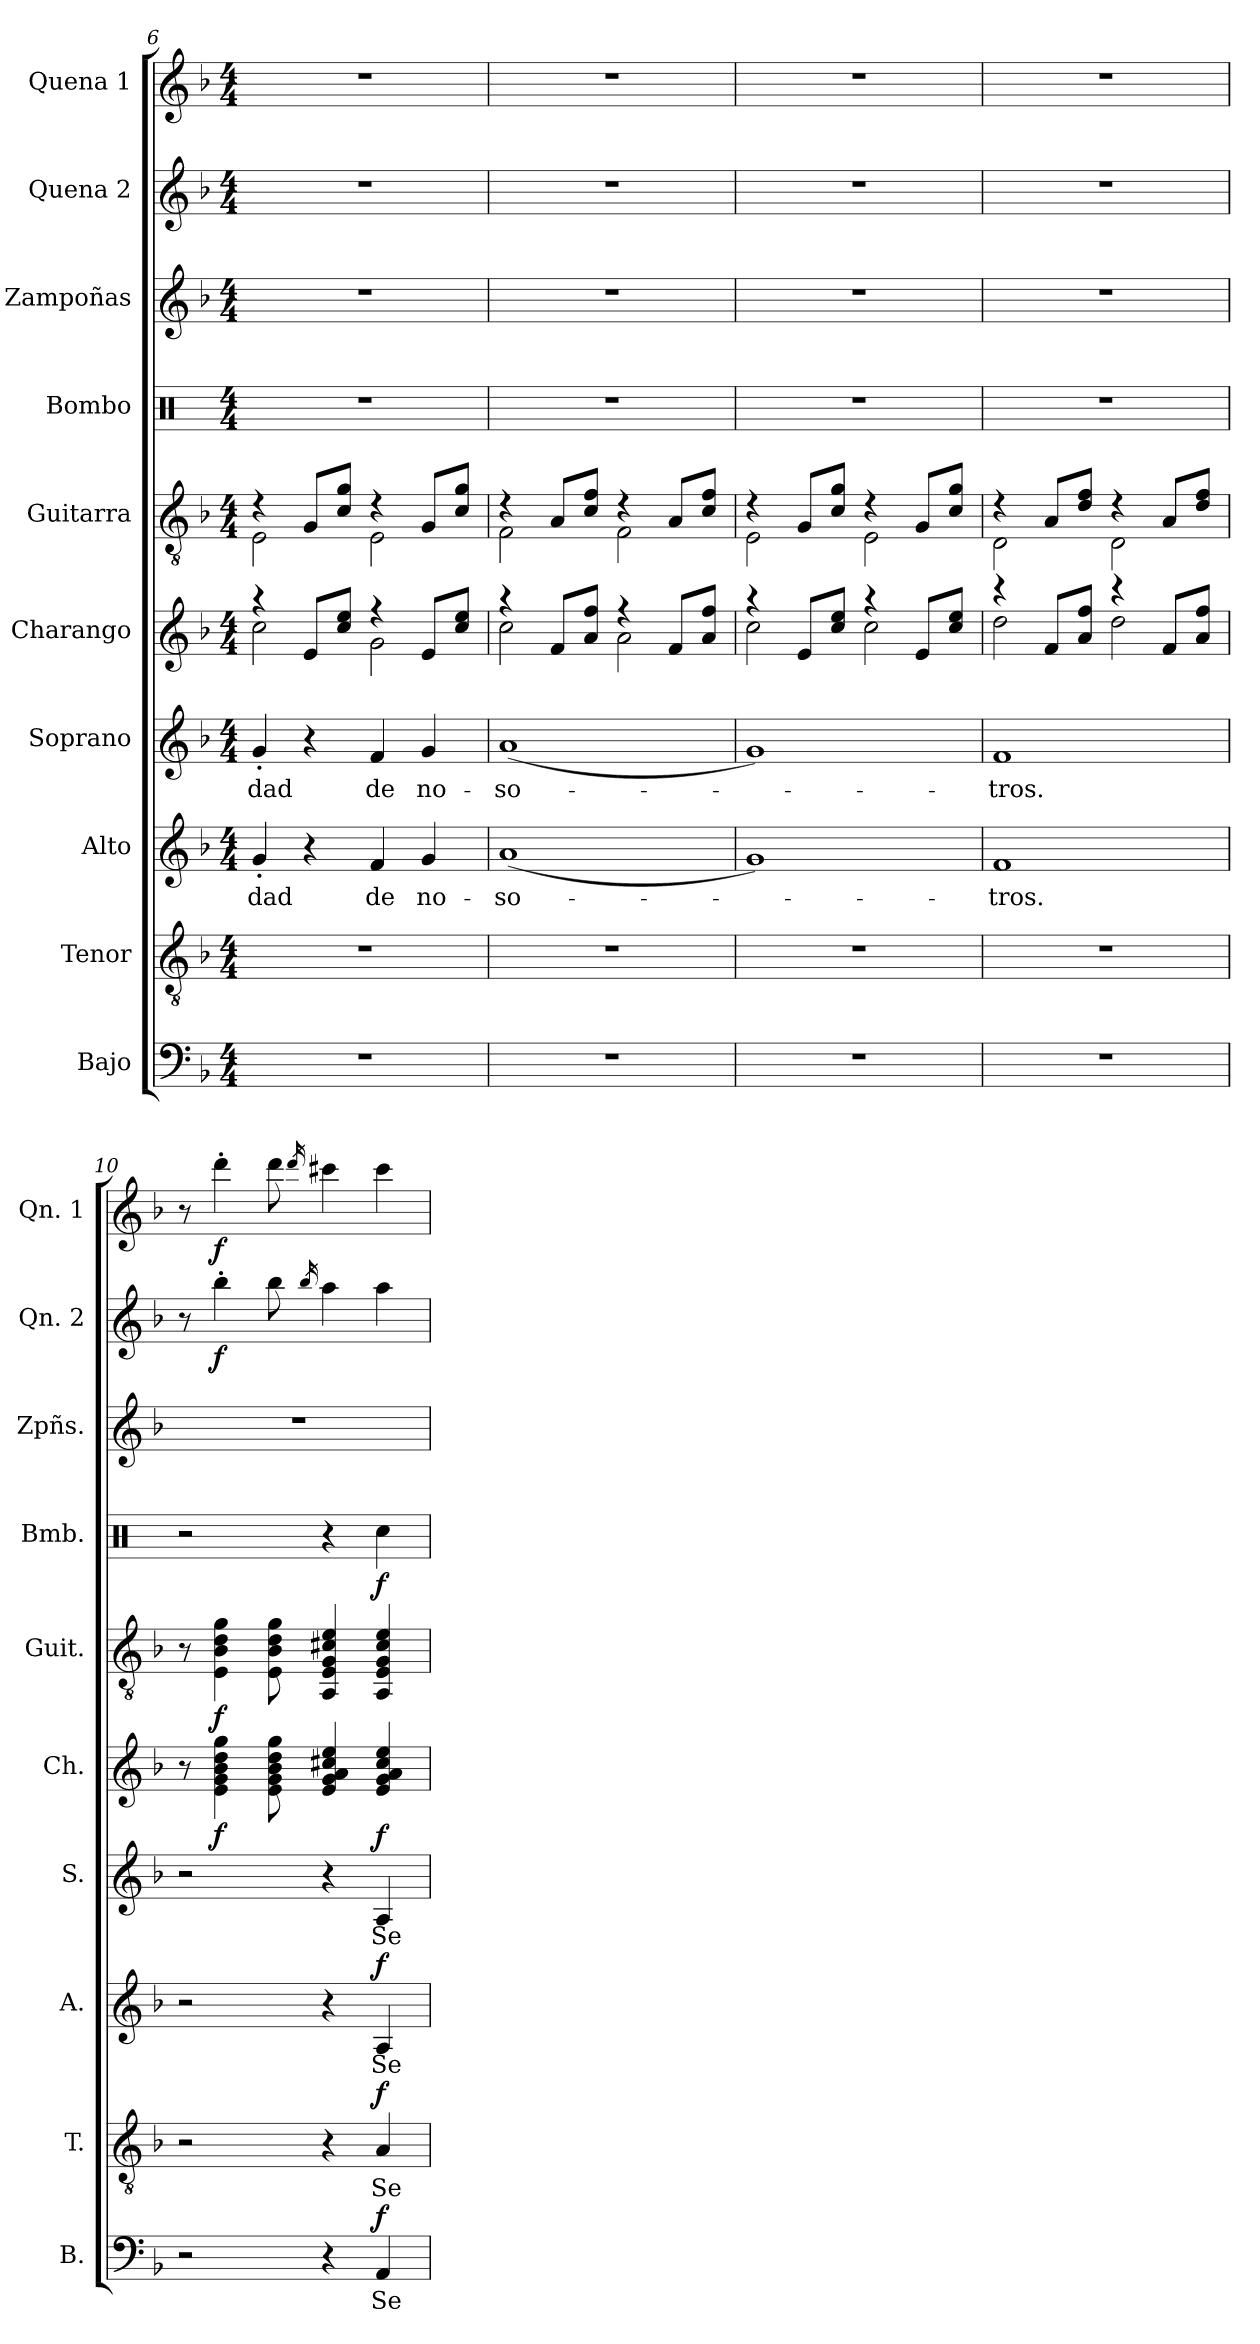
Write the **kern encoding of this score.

**kern	**text	**dynam	**kern	**text	**dynam	**kern	**text	**dynam	**kern	**text	**dynam	**kern	**dynam	**kern	**dynam	**kern	**dynam	**kern	**kern	**dynam	**kern	**dynam
*part10	*part10	*part10	*part9	*part9	*part9	*part8	*part8	*part8	*part7	*part7	*part7	*part6	*part6	*part5	*part5	*part4	*part4	*part3	*part2	*part2	*part1	*part1
*staff10	*staff10	*staff10	*staff9	*staff9	*staff9	*staff8	*staff8	*staff8	*staff7	*staff7	*staff7	*staff6	*staff6	*staff5	*staff5	*staff4	*staff4	*staff3	*staff2	*staff2	*staff1	*staff1
*I"Bajo	*	*	*I"Tenor	*	*	*I"Alto	*	*	*I"Soprano	*	*	*I"Charango	*	*I"Guitarra	*	*I"Bombo	*	*I"Zampoñas	*I"Quena 2	*	*I"Quena 1	*
*I'B.	*	*	*I'T.	*	*	*I'A.	*	*	*I'S.	*	*	*I'Ch.	*	*I'Guit.	*	*I'Bmb.	*	*I'Zpñs.	*I'Qn. 2	*	*I'Qn. 1	*
*clefF4	*	*	*clefGv2	*	*	*clefG2	*	*	*clefG2	*	*	*clefG2	*	*clefGv2	*	*clefX	*	*clefG2	*clefG2	*	*clefG2	*
*k[b-]	*	*	*k[b-]	*	*	*k[b-]	*	*	*k[b-]	*	*	*k[b-]	*	*k[b-]	*	*k[]	*	*k[b-]	*k[b-]	*	*k[b-]	*
*M4/4	*	*	*M4/4	*	*	*M4/4	*	*	*M4/4	*	*	*M4/4	*	*M4/4	*	*M4/4	*	*M4/4	*M4/4	*	*M4/4	*
=6	=6	=6	=6	=6	=6	=6	=6	=6	=6	=6	=6	=6	=6	=6	=6	=6	=6	=6	=6	=6	=6	=6
*	*	*	*	*	*	*	*	*	*	*	*	*^	*	*^	*	*	*	*	*	*	*	*
1r	.	.	1r	.	.	4g'/	-dad	.	4g'/	-dad	.	4r	2cc\	.	4r	2E\	.	1r	.	1r	1r	.	1r	.
.	.	.	.	.	.	4r	.	.	4r	.	.	8e/L	.	.	8G/L	.	.	.	.	.	.	.	.	.
.	.	.	.	.	.	.	.	.	.	.	.	8cc/ 8ee/J	.	.	8c/ 8g/J	.	.	.	.	.	.	.	.	.
.	.	.	.	.	.	4f/	de	.	4f/	de	.	4r	2g\	.	4r	2E\	.	.	.	.	.	.	.	.
.	.	.	.	.	.	4g/	no-	.	4g/	no-	.	8e/L	.	.	8G/L	.	.	.	.	.	.	.	.	.
.	.	.	.	.	.	.	.	.	.	.	.	8cc/ 8ee/J	.	.	8c/ 8g/J	.	.	.	.	.	.	.	.	.
=7	=7	=7	=7	=7	=7	=7	=7	=7	=7	=7	=7	=7	=7	=7	=7	=7	=7	=7	=7	=7	=7	=7	=7	=7
1r	.	.	1r	.	.	(1a	-so-	.	(1a	-so-	.	4r	2cc\	.	4r	2F\	.	1r	.	1r	1r	.	1r	.
.	.	.	.	.	.	.	.	.	.	.	.	8f/L	.	.	8A/L	.	.	.	.	.	.	.	.	.
.	.	.	.	.	.	.	.	.	.	.	.	8a/ 8ff/J	.	.	8c/ 8f/J	.	.	.	.	.	.	.	.	.
.	.	.	.	.	.	.	.	.	.	.	.	4r	2a\	.	4r	2F\	.	.	.	.	.	.	.	.
.	.	.	.	.	.	.	.	.	.	.	.	8f/L	.	.	8A/L	.	.	.	.	.	.	.	.	.
.	.	.	.	.	.	.	.	.	.	.	.	8a/ 8ff/J	.	.	8c/ 8f/J	.	.	.	.	.	.	.	.	.
=8	=8	=8	=8	=8	=8	=8	=8	=8	=8	=8	=8	=8	=8	=8	=8	=8	=8	=8	=8	=8	=8	=8	=8	=8
1r	.	.	1r	.	.	1g)	.	.	1g)	.	.	4r	2cc\	.	4r	2E\	.	1r	.	1r	1r	.	1r	.
.	.	.	.	.	.	.	.	.	.	.	.	8e/L	.	.	8G/L	.	.	.	.	.	.	.	.	.
.	.	.	.	.	.	.	.	.	.	.	.	8cc/ 8ee/J	.	.	8c/ 8g/J	.	.	.	.	.	.	.	.	.
.	.	.	.	.	.	.	.	.	.	.	.	4r	2cc\	.	4r	2E\	.	.	.	.	.	.	.	.
.	.	.	.	.	.	.	.	.	.	.	.	8e/L	.	.	8G/L	.	.	.	.	.	.	.	.	.
.	.	.	.	.	.	.	.	.	.	.	.	8cc/ 8ee/J	.	.	8c/ 8g/J	.	.	.	.	.	.	.	.	.
=9	=9	=9	=9	=9	=9	=9	=9	=9	=9	=9	=9	=9	=9	=9	=9	=9	=9	=9	=9	=9	=9	=9	=9	=9
1r	.	.	1r	.	.	1f	-tros.	.	1f	-tros.	.	4r	2dd\	.	4r	2D\	.	1r	.	1r	1r	.	1r	.
.	.	.	.	.	.	.	.	.	.	.	.	8f/L	.	.	8A/L	.	.	.	.	.	.	.	.	.
.	.	.	.	.	.	.	.	.	.	.	.	8a/ 8ff/J	.	.	8d/ 8f/J	.	.	.	.	.	.	.	.	.
.	.	.	.	.	.	.	.	.	.	.	.	4r	2dd\	.	4r	2D\	.	.	.	.	.	.	.	.
.	.	.	.	.	.	.	.	.	.	.	.	8f/L	.	.	8A/L	.	.	.	.	.	.	.	.	.
.	.	.	.	.	.	.	.	.	.	.	.	8a/ 8ff/J	.	.	8d/ 8f/J	.	.	.	.	.	.	.	.	.
*	*	*	*	*	*	*	*	*	*	*	*	*v	*v	*	*	*	*	*	*	*	*	*	*	*
*	*	*	*	*	*	*	*	*	*	*	*	*	*	*v	*v	*	*	*	*	*	*	*	*
=10	=10	=10	=10	=10	=10	=10	=10	=10	=10	=10	=10	=10	=10	=10	=10	=10	=10	=10	=10	=10	=10	=10
2r	.	.	2r	.	.	2r	.	.	2r	.	.	8r	.	8r	.	2r	.	1r	8r	.	8r	.
!	!	!	!	!	!	!	!	!	!	!	!	!	!LO:DY:b	!	!LO:DY:b	!	!	!	!	!LO:DY:b	!	!LO:DY:b
.	.	.	.	.	.	.	.	.	.	.	.	4e\ 4g\ 4b-\ 4dd\ 4gg\	f	4E\ 4B-\ 4d\ 4g\	f	.	.	.	4bb-'\	f	4ddd'\	f
.	.	.	.	.	.	.	.	.	.	.	.	8e\ 8g\ 8b-\ 8dd\ 8gg\	.	8E\ 8B-\ 8d\ 8g\	.	.	.	.	8bb-\	.	8ddd\	.
.	.	.	.	.	.	.	.	.	.	.	.	.	.	.	.	.	.	.	16qbb-/	.	16qddd/	.
4r	.	.	4r	.	.	4r	.	.	4r	.	.	4e/ 4g/ 4a/ 4cc#X/ 4ee/	.	4AA/ 4E/ 4G/ 4c#X/ 4e/	.	4r	.	.	4aa\	.	4ccc#X\	.
!	!	!LO:DY:a	!	!	!LO:DY:a	!	!	!LO:DY:a	!	!	!LO:DY:a	!	!	!	!	!	!LO:DY:b	!	!	!	!	!
4AA/	Se-	f	4A/	Se-	f	4A/	Se-	f	4A/	Se-	f	4e/ 4g/ 4a/ 4cc#/ 4ee/	.	4AA/ 4E/ 4G/ 4c#/ 4e/	.	4Rcc\	f	.	4aa\	.	4ccc#\	.
=	=	=	=	=	=	=	=	=	=	=	=	=	=	=	=	=	=	=	=	=	=	=
*-	*-	*-	*-	*-	*-	*-	*-	*-	*-	*-	*-	*-	*-	*-	*-	*-	*-	*-	*-	*-	*-	*-
